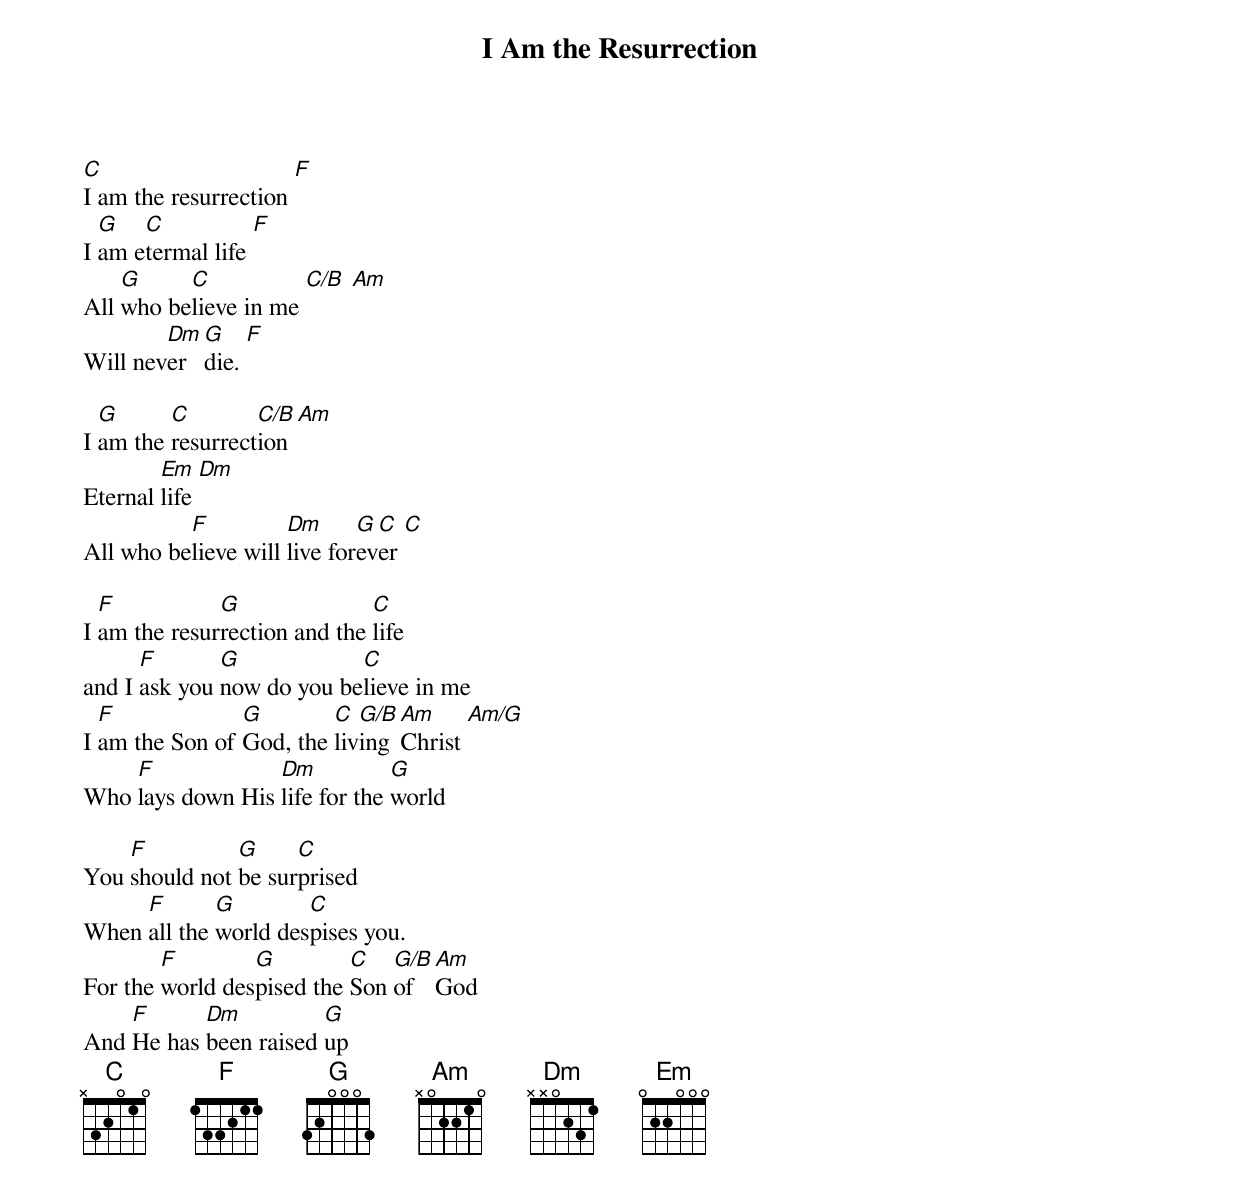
{Title: I Am the Resurrection}

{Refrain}
[C]I am the resurrection [F]
I [G]am e[C]termal life [F]
All [G]who be[C]lieve in me [C/B] [Am]
Will nev[Dm]er [G]die. [F]

I [G]am the [C]resurrect[C/B]ion [Am]
Eternal [Em]life [Dm]
All who be[F]lieve will [Dm]live for[G]ev[C]er [C]

{Verse 1}
I [F]am the resur[G]rection and the [C]life
and I [F]ask you [G]now do you be[C]lieve in me
I [F]am the Son of [G]God, the [C]liv[G/B]ing [Am]Christ [Am/G]
Who [F]lays down His [Dm]life for the [G]world

{Verse 2}
You [F]should not [G]be sur[C]prised
When [F]all the [G]world des[C]pises you.
For the [F]world des[G]pised the [C]Son [G/B]of [Am]God
And [F]He has [Dm]been raised [G]up
